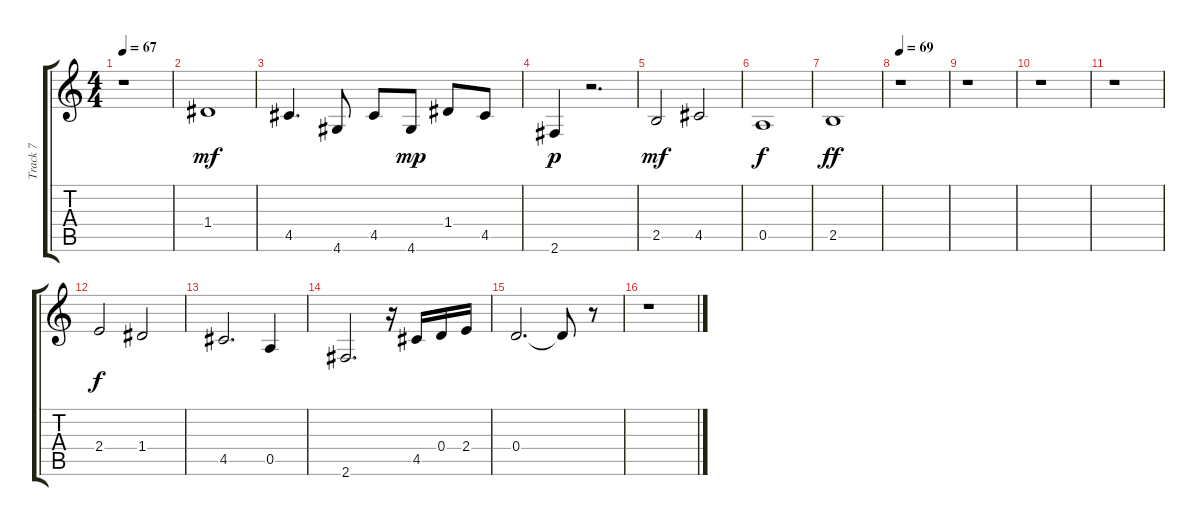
\track ("Track 7" "Track 7") {instrument contrabass}
\staff {score tabs}
\tuning (E4 B3 G3 D3 A2 E2) {hide}
\ts (4 4)
\tempo 67
\clef g2
\ks c
r.1{dy f} |
1.4.1{dy mf} |
4.5.4{d} 4.6.8 4.5.8 4.6.8{dy mp} 1.4.8 4.5.8 |
2.6.4{dy p} r.2{d} |
2.5.2{dy mf} 4.5.2 |
0.5.1{dy f} |
2.5.1{dy ff} |
\tempo 69
r.1 |
r.1 |
r.1 |
r.1 |
2.4.2{dy f} 1.4.2 |
4.5.2{d} 0.5.4 |
2.6.2{d} r.16 4.5.16 0.4.16 2.4.16 |
0.4.2{d} 0.4{t}.8 r.8 |
r.1
